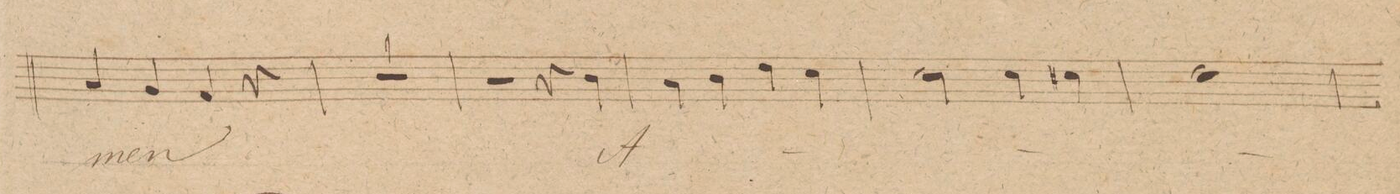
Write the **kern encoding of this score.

**kern	**text	**dynam
*I"Tenore.	*	*
*clefC4	*	*
*k[f#c#g#]	*	*
*met(c|)	*	*
*M2/2	*	*
4G#/	-men	.
4F#/	.	.
4E/	.	.
4r	.	.
=276	=276	=276
1r	.	.
=277	=277	=277
2r	.	.
4r	.	.
4A\	A-	.
=278	=278	=278
4G#\	.	.
4A\	.	.
4c#\	.	.
4B\	.	.
=279	=279	=279
2B\	.	.
4B\	.	.
4B#X\	.	.
=280	=280	=280
1c#	.	.
=281	=281	=281
*-	*-	*-
